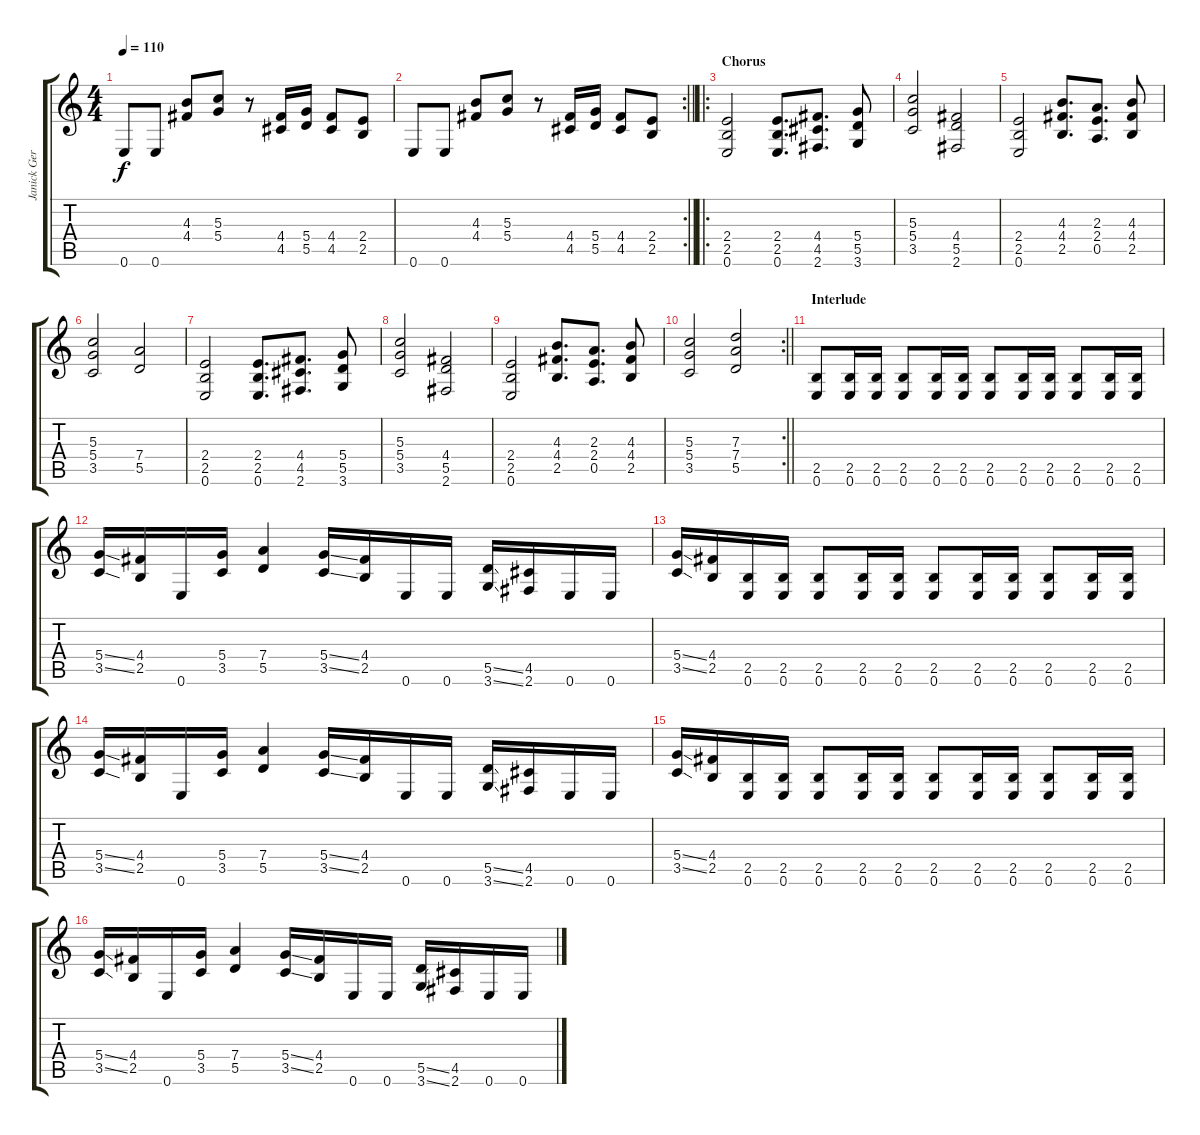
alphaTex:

\track ("Janick Gers (Dis)" "Janick Ger") {instrument distortionguitar}
\staff {score tabs}
\tuning (E4 B3 G3 D3 A2 E2) {hide}
\ts (4 4)
\tempo 110
\clef g2
\ks c
0.6.8{dy f} 0.6.8 (4.3 4.4).8 (5.3 5.4).8 r.8 (4.4 4.5).16 (5.4 5.5).16 (4.4 4.5).8 (2.4 2.5).8 |
\rc 2
\barLineRight lightlight
0.6.8 0.6.8 (4.3 4.4).8 (5.3 5.4).8 r.8 (4.4 4.5).16 (5.4 5.5).16 (4.4 4.5).8 (2.4 2.5).8 |
\ro
\section ("" "Chorus")
(2.4 2.5 0.6).2 (2.4 2.5 0.6).8{d} (4.4 4.5 2.6).8{d} (5.4 5.5 3.6).8 |
(5.3 5.4 3.5).2 (4.4 5.5 2.6).2 |
(2.4 2.5 0.6).2 (4.3 4.4 2.5).8{d} (2.3 2.4 0.5).8{d} (4.3 4.4 2.5).8 |
(5.3 5.4 3.5).2 (7.4 5.5).2 |
(2.4 2.5 0.6).2 (2.4 2.5 0.6).8{d} (4.4 4.5 2.6).8{d} (5.4 5.5 3.6).8 |
(5.3 5.4 3.5).2 (4.4 5.5 2.6).2 |
(2.4 2.5 0.6).2 (4.3 4.4 2.5).8{d} (2.3 2.4 0.5).8{d} (4.3 4.4 2.5).8 |
\rc 2
\barLineRight lightlight
(5.3 5.4 3.5).2 (7.3 7.4 5.5).2 |
\section ("" "Interlude")
(2.5 0.6).8 (2.5 0.6).16 (2.5 0.6).16 (2.5 0.6).8 (2.5 0.6).16 (2.5 0.6).16 (2.5 0.6).8 (2.5 0.6).16 (2.5 0.6).16 (2.5 0.6).8 (2.5 0.6).16 (2.5 0.6).16 |
(5.4{ss} 3.5{ss}).16 (4.4 2.5).16 0.6.16 (5.4 3.5).16 (7.4 5.5).4 (5.4{ss} 3.5{ss}).16 (4.4 2.5).16 0.6.16 0.6.16 (5.5{ss} 3.6{ss}).16 (4.5 2.6).16 0.6.16 0.6.16 |
(5.4{ss} 3.5{ss}).16 (4.4 2.5).16 (2.5 0.6).16 (2.5 0.6).16 (2.5 0.6).8 (2.5 0.6).16 (2.5 0.6).16 (2.5 0.6).8 (2.5 0.6).16 (2.5 0.6).16 (2.5 0.6).8 (2.5 0.6).16 (2.5 0.6).16 |
(5.4{ss} 3.5{ss}).16 (4.4 2.5).16 0.6.16 (5.4 3.5).16 (7.4 5.5).4 (5.4{ss} 3.5{ss}).16 (4.4 2.5).16 0.6.16 0.6.16 (5.5{ss} 3.6{ss}).16 (4.5 2.6).16 0.6.16 0.6.16 |
(5.4{ss} 3.5{ss}).16 (4.4 2.5).16 (2.5 0.6).16 (2.5 0.6).16 (2.5 0.6).8 (2.5 0.6).16 (2.5 0.6).16 (2.5 0.6).8 (2.5 0.6).16 (2.5 0.6).16 (2.5 0.6).8 (2.5 0.6).16 (2.5 0.6).16 |
(5.4{ss} 3.5{ss}).16 (4.4 2.5).16 0.6.16 (5.4 3.5).16 (7.4 5.5).4 (5.4{ss} 3.5{ss}).16 (4.4 2.5).16 0.6.16 0.6.16 (5.5{ss} 3.6{ss}).16 (4.5 2.6).16 0.6.16 0.6.16
